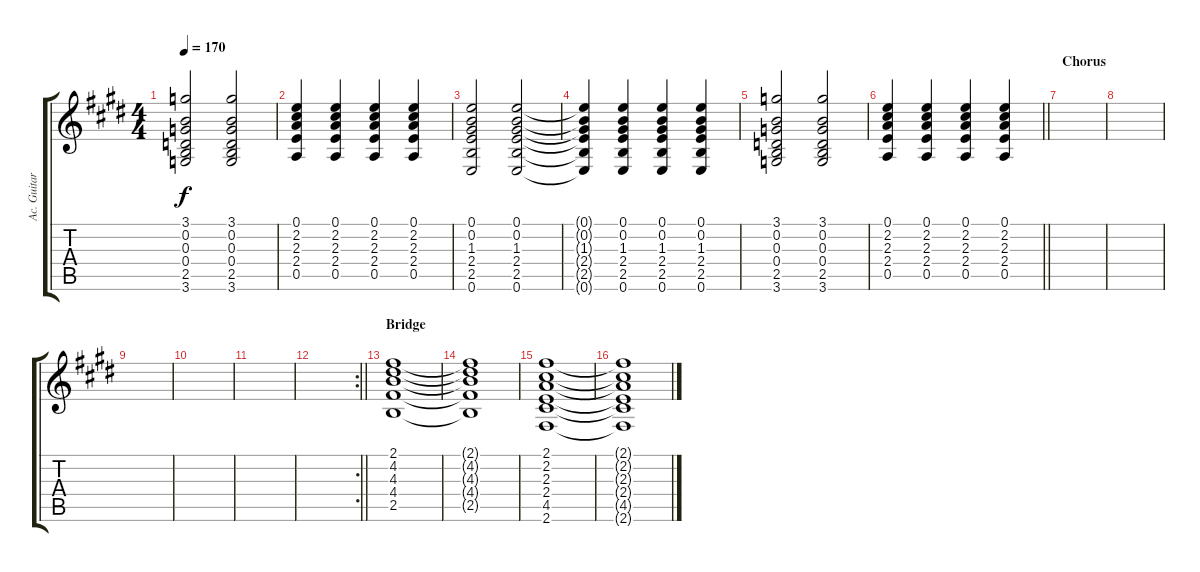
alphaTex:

\track ("Ac. Guitar" "Ac. Guitar") {instrument acousticguitarsteel}
\staff {score tabs}
\tuning (E4 B3 G3 D3 A2 E2) {hide}
\ts (4 4)
\tempo 170
\clef g2
\ks e
(3.1 0.2 0.3 0.4 2.5 3.6).2{dy f} (3.1 0.2 0.3 0.4 2.5 3.6).2 |
(0.1 2.2 2.3 2.4 0.5).4 (0.1 2.2 2.3 2.4 0.5).4 (0.1 2.2 2.3 2.4 0.5).4 (0.1 2.2 2.3 2.4 0.5).4 |
(0.1 0.2 1.3 2.4 2.5 0.6).2 (0.1 0.2 1.3 2.4 2.5 0.6).2 |
(0.1{t} 0.2{t} 1.3{t} 2.4{t} 2.5{t} 0.6{t}).4 (0.1 0.2 1.3 2.4 2.5 0.6).4 (0.1 0.2 1.3 2.4 2.5 0.6).4 (0.1 0.2 1.3 2.4 2.5 0.6).4 |
(3.1 0.2 0.3 0.4 2.5 3.6).2 (3.1 0.2 0.3 0.4 2.5 3.6).2 |
\barLineRight lightlight
(0.1 2.2 2.3 2.4 0.5).4 (0.1 2.2 2.3 2.4 0.5).4 (0.1 2.2 2.3 2.4 0.5).4 (0.1 2.2 2.3 2.4 0.5).4 |
\section ("" "Chorus")
|
|
|
|
|
\rc 2
\barLineRight lightlight
|
\section ("" "Bridge")
(2.1 4.2 4.3 4.4 2.5).1 |
(2.1{t} 4.2{t} 4.3{t} 4.4{t} 2.5{t}).1 |
(2.1 2.2 2.3 2.4 4.5 2.6).1 |
(2.1{t} 2.2{t} 2.3{t} 2.4{t} 4.5{t} 2.6{t}).1
